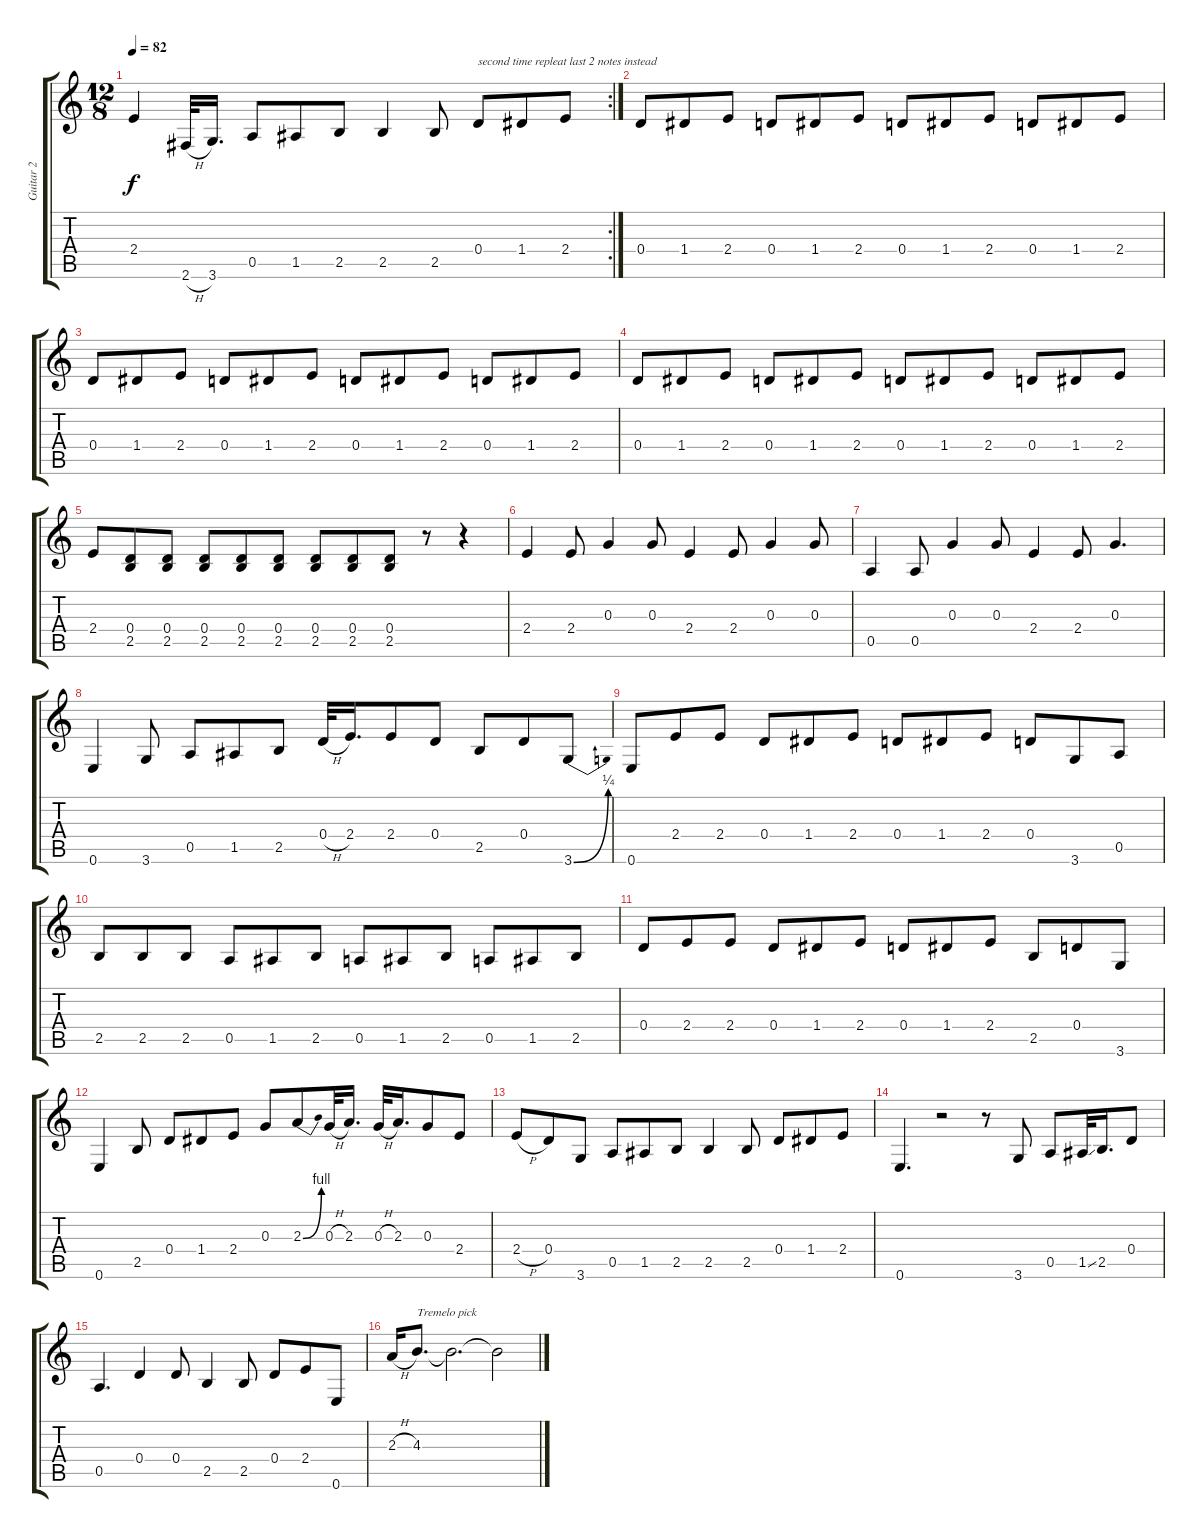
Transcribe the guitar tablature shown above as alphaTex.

\track ("Guitar 2" "Guitar 2") {instrument acousticguitarsteel}
\staff {score tabs}
\tuning (E4 B3 G3 D3 A2 E2) {hide}
\rc 2
\ts (12 8)
\tempo 82
\clef g2
\ks c
2.4.4{dy f} 2.6{h}.32 3.6.16{d} 0.5.8 1.5.8 2.5.8 2.5.4 2.5.8 0.4.8{txt "second time repleat last 2 notes instead"} 1.4.8 2.4.8 |
0.4.8 1.4.8 2.4.8 0.4.8 1.4.8 2.4.8 0.4.8 1.4.8 2.4.8 0.4.8 1.4.8 2.4.8 |
0.4.8 1.4.8 2.4.8 0.4.8 1.4.8 2.4.8 0.4.8 1.4.8 2.4.8 0.4.8 1.4.8 2.4.8 |
0.4.8 1.4.8 2.4.8 0.4.8 1.4.8 2.4.8 0.4.8 1.4.8 2.4.8 0.4.8 1.4.8 2.4.8 |
2.4.8 (0.4 2.5).8 (0.4 2.5).8 (0.4 2.5).8 (0.4 2.5).8 (0.4 2.5).8 (0.4 2.5).8 (0.4 2.5).8 (0.4 2.5).8 r.8 r.4 |
2.4.4 2.4.8 0.3.4 0.3.8 2.4.4 2.4.8 0.3.4 0.3.8 |
0.5.4 0.5.8 0.3.4 0.3.8 2.4.4 2.4.8 0.3.4{d} |
0.6.4 3.6.8 0.5.8 1.5.8 2.5.8 0.4{h}.32 2.4.16{d} 2.4.8 0.4.8 2.5.8 0.4.8 3.6{be (bend 0 0 60 1)}.8 |
0.6.8 2.4.8 2.4.8 0.4.8 1.4.8 2.4.8 0.4.8 1.4.8 2.4.8 0.4.8 3.6.8 0.5.8 |
2.5.8 2.5.8 2.5.8 0.5.8 1.5.8 2.5.8 0.5.8 1.5.8 2.5.8 0.5.8 1.5.8 2.5.8 |
0.4.8 2.4.8 2.4.8 0.4.8 1.4.8 2.4.8 0.4.8 1.4.8 2.4.8 2.5.8 0.4.8 3.6.8 |
0.6.4 2.5.8 0.4.8 1.4.8 2.4.8 0.3.8 2.3{be (bend 0 0 60 4)}.8 0.3{h}.32 2.3.16{d} 0.3{h}.32 2.3.16{d} 0.3.8 2.4.8 |
2.4{h}.8 0.4.8 3.6.8 0.5.8 1.5.8 2.5.8 2.5.4 2.5.8 0.4.8 1.4.8 2.4.8 |
0.6.4{d} r.2 r.8 3.6.8 0.5.8 1.5{ss}.32 2.5.16{d} 0.4.8 |
0.5.4{d} 0.4.4 0.4.8 2.5.4 2.5.8 0.4.8 2.4.8 0.6.8 |
2.3{h}.16 4.3.8{d txt "Tremelo pick"} 4.3{t}.2{d} 4.3{t}.2
